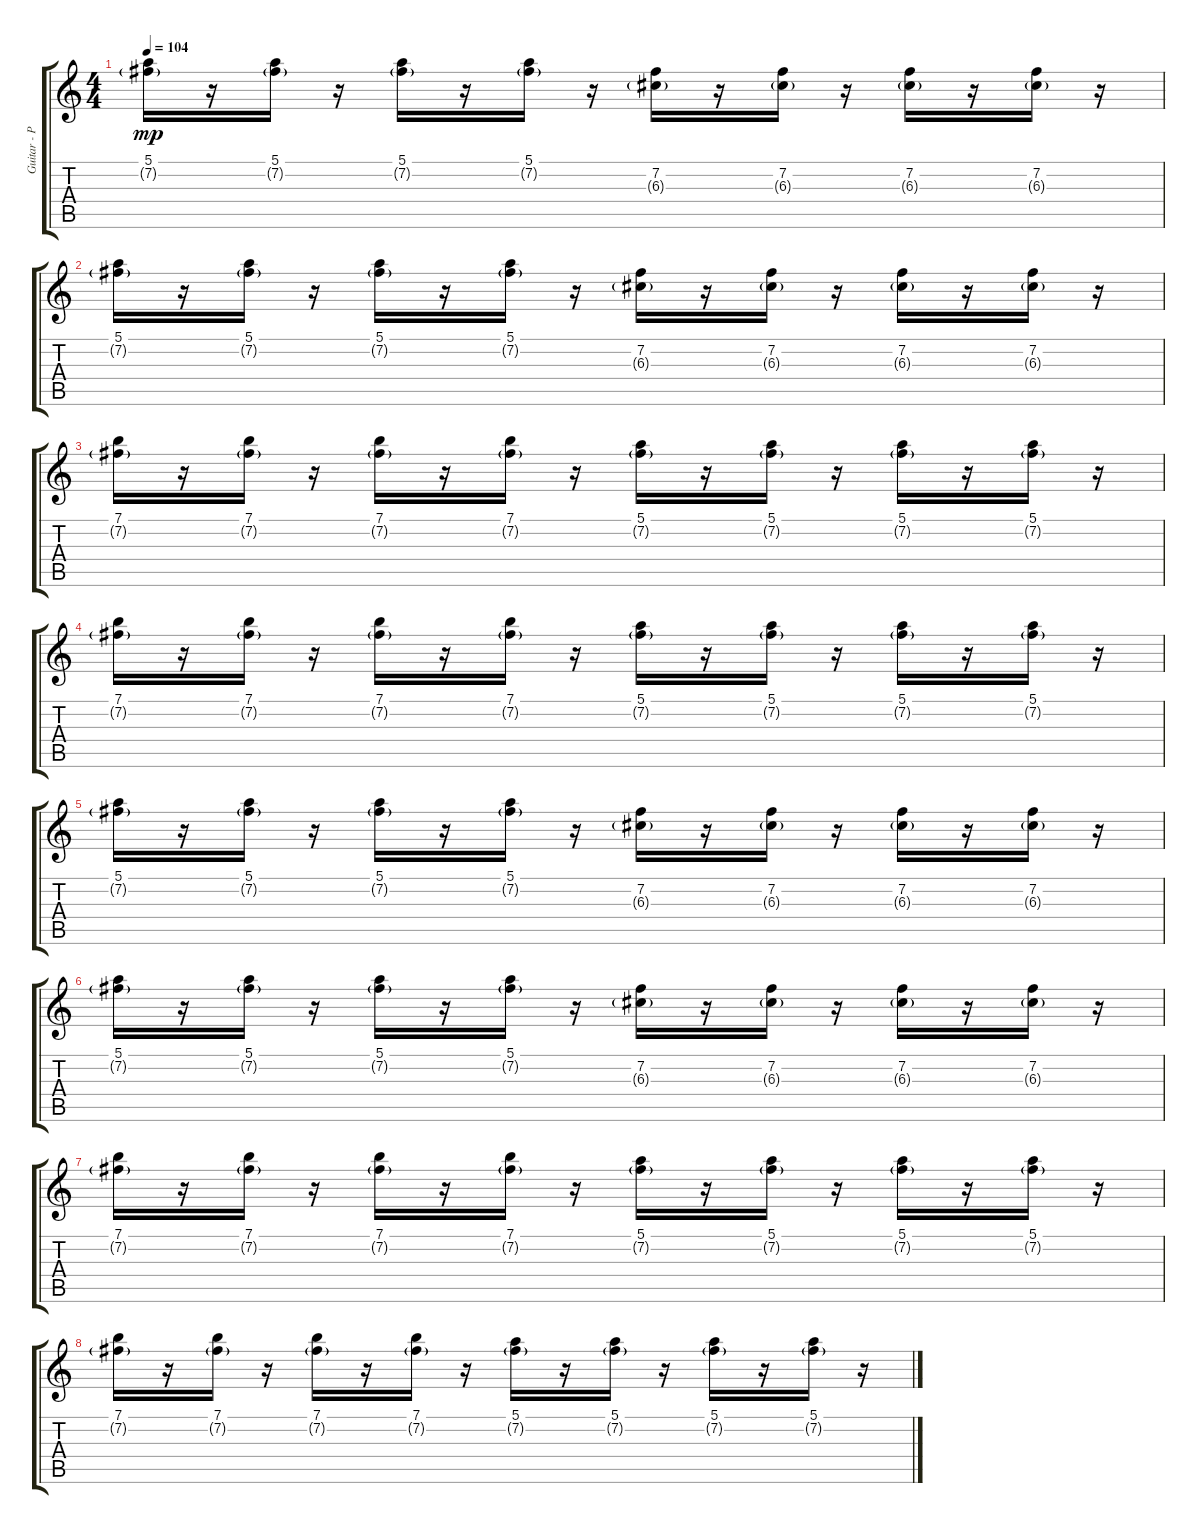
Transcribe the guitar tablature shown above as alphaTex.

\track ("Guitar - Peter Hayes" "Guitar - P") {instrument distortionguitar}
\staff {score tabs}
\tuning (E4 B3 G3 D3 A2 E2) {hide}
\ts (4 4)
\tempo 104
\clef g2
\ks c
(5.1 7.2{g}).16{dy mp} r.16 (5.1 7.2{g}).16 r.16 (5.1 7.2{g}).16 r.16 (5.1 7.2{g}).16 r.16 (7.2 6.3{g}).16 r.16 (7.2 6.3{g}).16 r.16 (7.2 6.3{g}).16 r.16 (7.2 6.3{g}).16 r.16 |
(5.1 7.2{g}).16 r.16 (5.1 7.2{g}).16 r.16 (5.1 7.2{g}).16 r.16 (5.1 7.2{g}).16 r.16 (7.2 6.3{g}).16 r.16 (7.2 6.3{g}).16 r.16 (7.2 6.3{g}).16 r.16 (7.2 6.3{g}).16 r.16 |
(7.1 7.2{g}).16 r.16 (7.1 7.2{g}).16 r.16 (7.1 7.2{g}).16 r.16 (7.1 7.2{g}).16 r.16 (5.1 7.2{g}).16 r.16 (5.1 7.2{g}).16 r.16 (5.1 7.2{g}).16 r.16 (5.1 7.2{g}).16 r.16 |
(7.1 7.2{g}).16 r.16 (7.1 7.2{g}).16 r.16 (7.1 7.2{g}).16 r.16 (7.1 7.2{g}).16 r.16 (5.1 7.2{g}).16 r.16 (5.1 7.2{g}).16 r.16 (5.1 7.2{g}).16 r.16 (5.1 7.2{g}).16 r.16 |
(5.1 7.2{g}).16 r.16 (5.1 7.2{g}).16 r.16 (5.1 7.2{g}).16 r.16 (5.1 7.2{g}).16 r.16 (7.2 6.3{g}).16 r.16 (7.2 6.3{g}).16 r.16 (7.2 6.3{g}).16 r.16 (7.2 6.3{g}).16 r.16 |
(5.1 7.2{g}).16 r.16 (5.1 7.2{g}).16 r.16 (5.1 7.2{g}).16 r.16 (5.1 7.2{g}).16 r.16 (7.2 6.3{g}).16 r.16 (7.2 6.3{g}).16 r.16 (7.2 6.3{g}).16 r.16 (7.2 6.3{g}).16 r.16 |
(7.1 7.2{g}).16 r.16 (7.1 7.2{g}).16 r.16 (7.1 7.2{g}).16 r.16 (7.1 7.2{g}).16 r.16 (5.1 7.2{g}).16 r.16 (5.1 7.2{g}).16 r.16 (5.1 7.2{g}).16 r.16 (5.1 7.2{g}).16 r.16 |
(7.1 7.2{g}).16 r.16 (7.1 7.2{g}).16 r.16 (7.1 7.2{g}).16 r.16 (7.1 7.2{g}).16 r.16 (5.1 7.2{g}).16 r.16 (5.1 7.2{g}).16 r.16 (5.1 7.2{g}).16 r.16 (5.1 7.2{g}).16 r.16
